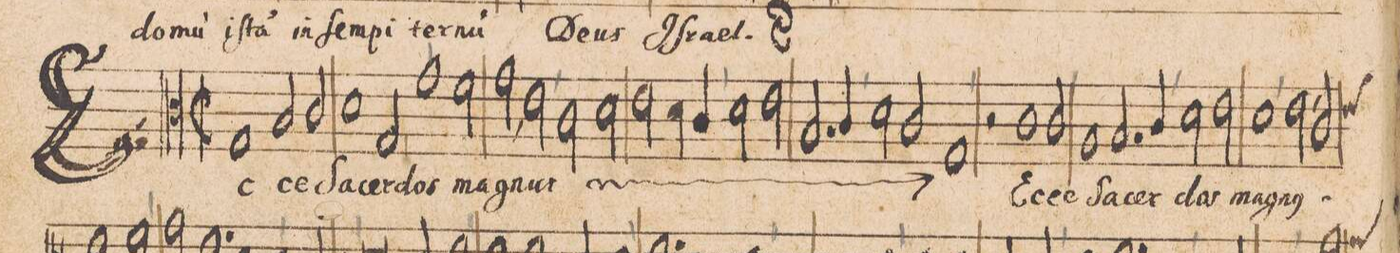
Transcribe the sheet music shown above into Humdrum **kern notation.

**kern	**text
*I"TENOR.	*
*clefC3	*
*k[]	*
*met(C|)	*
*M2/1	*
1G	Ec-
2B/	-ce
2c/	Sa-
=2-	=2-
1d	-cer-
2G,</	-dos
1g\	ma-
=3-	=3-
*2\right	*
2f\	.
2g,<\	-gnus
*	*ij
2e,<\	Ec-
=4-	=4-
2c\	-ce
2d\	Sa-
2e\	-cer-
4d\	.
4c,</	.
=5-	=5-
2d\	.
2e\	-dos
2.B/	ma-
4c,</	.
=6-	=6-
2d\	.
2c/	.
1G	-gnus
*	*Xij
=7-	=7-
2r	.
1c	Ec-
2c,</	-ce
=8-	=8-
1A	Sa-
2.B/	-cer-
4c,</	-dos
=9-	=9-
2d\	ma-
2e\	.
1d,<	.
=10-	=10-
2e,<\	-gn(us)
*	*ij
2c/	Ec-
*custos:e	*
*-	*-
